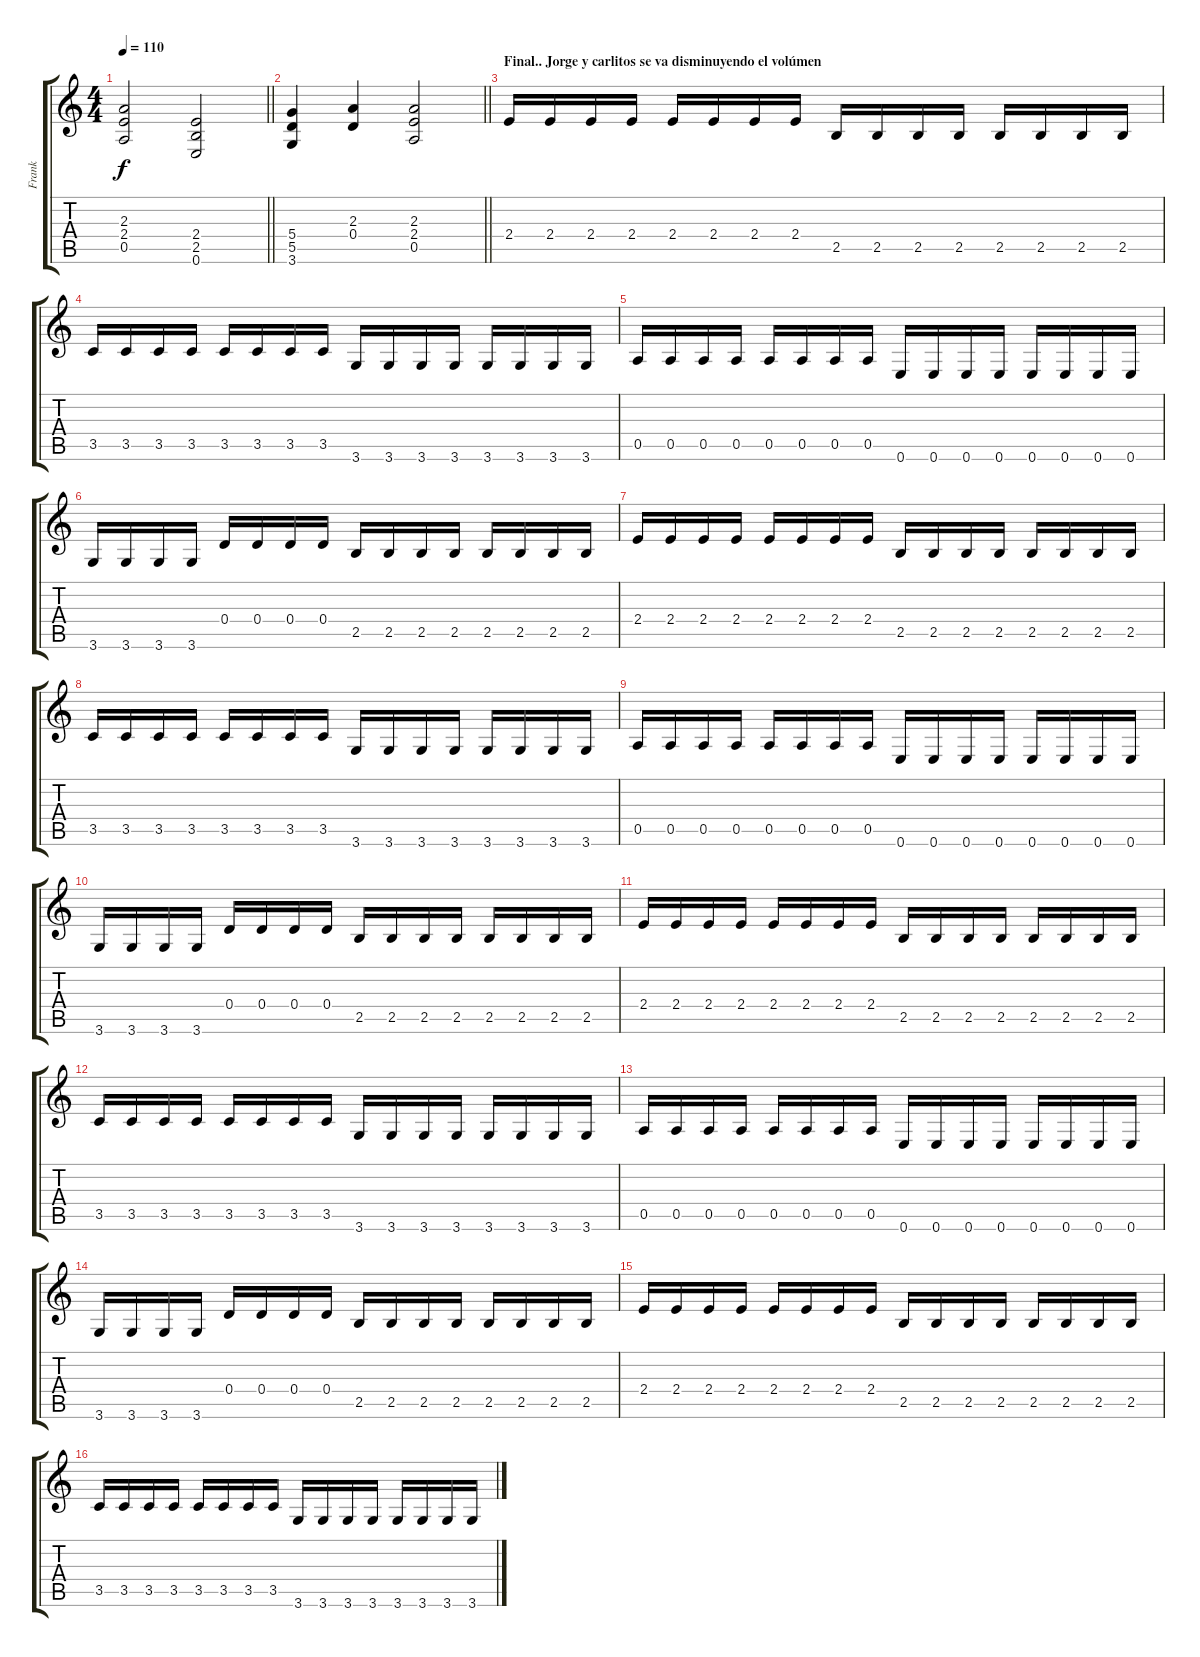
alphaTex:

\track ("Frank" "Frank") {instrument distortionguitar}
\staff {score tabs}
\tuning (E4 B3 G3 D3 A2 E2) {hide}
\ts (4 4)
\tempo 110
\clef g2
\barLineRight lightlight
\ks c
(2.3 2.4 0.5).2{dy f} (2.4 2.5 0.6).2 |
\barLineRight lightlight
(5.4 5.5 3.6).4 (2.3 0.4).4 (2.3 2.4 0.5).2 |
\section ("" "Final.. Jorge y carlitos se va disminuyendo el volúmen")
2.4.16 2.4.16 2.4.16 2.4.16 2.4.16 2.4.16 2.4.16 2.4.16 2.5.16 2.5.16 2.5.16 2.5.16 2.5.16 2.5.16 2.5.16 2.5.16 |
3.5.16 3.5.16 3.5.16 3.5.16 3.5.16 3.5.16 3.5.16 3.5.16 3.6.16 3.6.16 3.6.16 3.6.16 3.6.16 3.6.16 3.6.16 3.6.16 |
0.5.16 0.5.16 0.5.16 0.5.16 0.5.16 0.5.16 0.5.16 0.5.16 0.6.16 0.6.16 0.6.16 0.6.16 0.6.16 0.6.16 0.6.16 0.6.16 |
3.6.16 3.6.16 3.6.16 3.6.16 0.4.16 0.4.16 0.4.16 0.4.16 2.5.16 2.5.16 2.5.16 2.5.16 2.5.16 2.5.16 2.5.16 2.5.16 |
2.4.16 2.4.16 2.4.16 2.4.16 2.4.16 2.4.16 2.4.16 2.4.16 2.5.16 2.5.16 2.5.16 2.5.16 2.5.16 2.5.16 2.5.16 2.5.16 |
3.5.16 3.5.16 3.5.16 3.5.16 3.5.16 3.5.16 3.5.16 3.5.16 3.6.16 3.6.16 3.6.16 3.6.16 3.6.16 3.6.16 3.6.16 3.6.16 |
0.5.16 0.5.16 0.5.16 0.5.16 0.5.16 0.5.16 0.5.16 0.5.16 0.6.16 0.6.16 0.6.16 0.6.16 0.6.16 0.6.16 0.6.16 0.6.16 |
3.6.16 3.6.16 3.6.16 3.6.16 0.4.16 0.4.16 0.4.16 0.4.16 2.5.16 2.5.16 2.5.16 2.5.16 2.5.16 2.5.16 2.5.16 2.5.16 |
2.4.16 2.4.16 2.4.16 2.4.16 2.4.16 2.4.16 2.4.16 2.4.16 2.5.16 2.5.16 2.5.16 2.5.16 2.5.16 2.5.16 2.5.16 2.5.16 |
3.5.16 3.5.16 3.5.16 3.5.16 3.5.16 3.5.16 3.5.16 3.5.16 3.6.16 3.6.16 3.6.16 3.6.16 3.6.16 3.6.16 3.6.16 3.6.16 |
0.5.16 0.5.16 0.5.16 0.5.16 0.5.16 0.5.16 0.5.16 0.5.16 0.6.16 0.6.16 0.6.16 0.6.16 0.6.16 0.6.16 0.6.16 0.6.16 |
3.6.16 3.6.16 3.6.16 3.6.16 0.4.16 0.4.16 0.4.16 0.4.16 2.5.16 2.5.16 2.5.16 2.5.16 2.5.16 2.5.16 2.5.16 2.5.16 |
2.4.16 2.4.16 2.4.16 2.4.16 2.4.16 2.4.16 2.4.16 2.4.16 2.5.16 2.5.16 2.5.16 2.5.16 2.5.16 2.5.16 2.5.16 2.5.16 |
3.5.16 3.5.16 3.5.16 3.5.16 3.5.16 3.5.16 3.5.16 3.5.16 3.6.16 3.6.16 3.6.16 3.6.16 3.6.16 3.6.16 3.6.16 3.6.16
